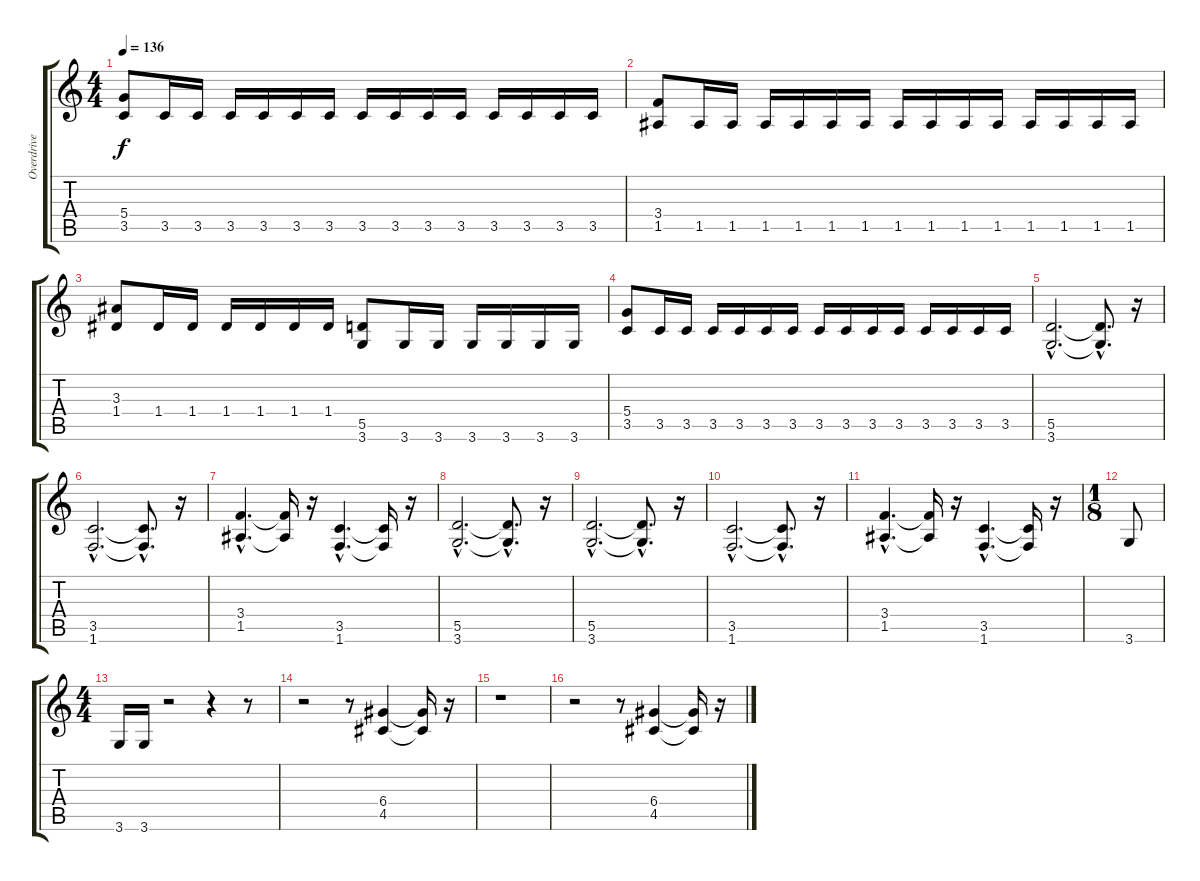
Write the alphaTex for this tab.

\track ("Overdrive guitar -1" "Overdrive ") {instrument distortionguitar}
\staff {score tabs}
\tuning (E4 B3 G3 D3 A2 E2) {hide}
\ts (4 4)
\tempo 136
\clef g2
\ks c
(5.4 3.5).8{dy f} 3.5.16 3.5.16 3.5.16 3.5.16 3.5.16 3.5.16 3.5.16 3.5.16 3.5.16 3.5.16 3.5.16 3.5.16 3.5.16 3.5.16 |
(3.4 1.5).8 1.5.16 1.5.16 1.5.16 1.5.16 1.5.16 1.5.16 1.5.16 1.5.16 1.5.16 1.5.16 1.5.16 1.5.16 1.5.16 1.5.16 |
(3.3 1.4).8 1.4.16 1.4.16 1.4.16 1.4.16 1.4.16 1.4.16 (5.5 3.6).8 3.6.16 3.6.16 3.6.16 3.6.16 3.6.16 3.6.16 |
(5.4 3.5).8 3.5.16 3.5.16 3.5.16 3.5.16 3.5.16 3.5.16 3.5.16 3.5.16 3.5.16 3.5.16 3.5.16 3.5.16 3.5.16 3.5.16 |
(5.5{hac} 3.6{hac}).2{d} (5.5{hac t} 3.6{hac t}).8{d} r.16 |
(3.5{hac} 1.6{hac}).2{d} (3.5{hac t} 1.6{hac t}).8{d} r.16 |
(3.4{hac} 1.5{hac}).4{d} (3.4{t} 1.5{t}).16 r.16 (3.5{hac} 1.6{hac}).4{d} (3.5{t} 1.6{t}).16 r.16 |
(5.5{hac} 3.6{hac}).2{d} (5.5{hac t} 3.6{hac t}).8{d} r.16 |
(5.5{hac} 3.6{hac}).2{d} (5.5{hac t} 3.6{hac t}).8{d} r.16 |
(3.5{hac} 1.6{hac}).2{d} (3.5{hac t} 1.6{hac t}).8{d} r.16 |
(3.4{hac} 1.5{hac}).4{d} (3.4{t} 1.5{t}).16 r.16 (3.5{hac} 1.6{hac}).4{d} (3.5{t} 1.6{t}).16 r.16 |
\ts (1 8)
3.6.8 |
\ts (4 4)
3.6.16 3.6.16 r.2 r.4 r.8 |
r.2 r.8 (6.4 4.5).4 (6.4{t} 4.5{t}).16 r.16 |
r.1 |
r.2 r.8 (6.4 4.5).4 (6.4{t} 4.5{t}).16 r.16
